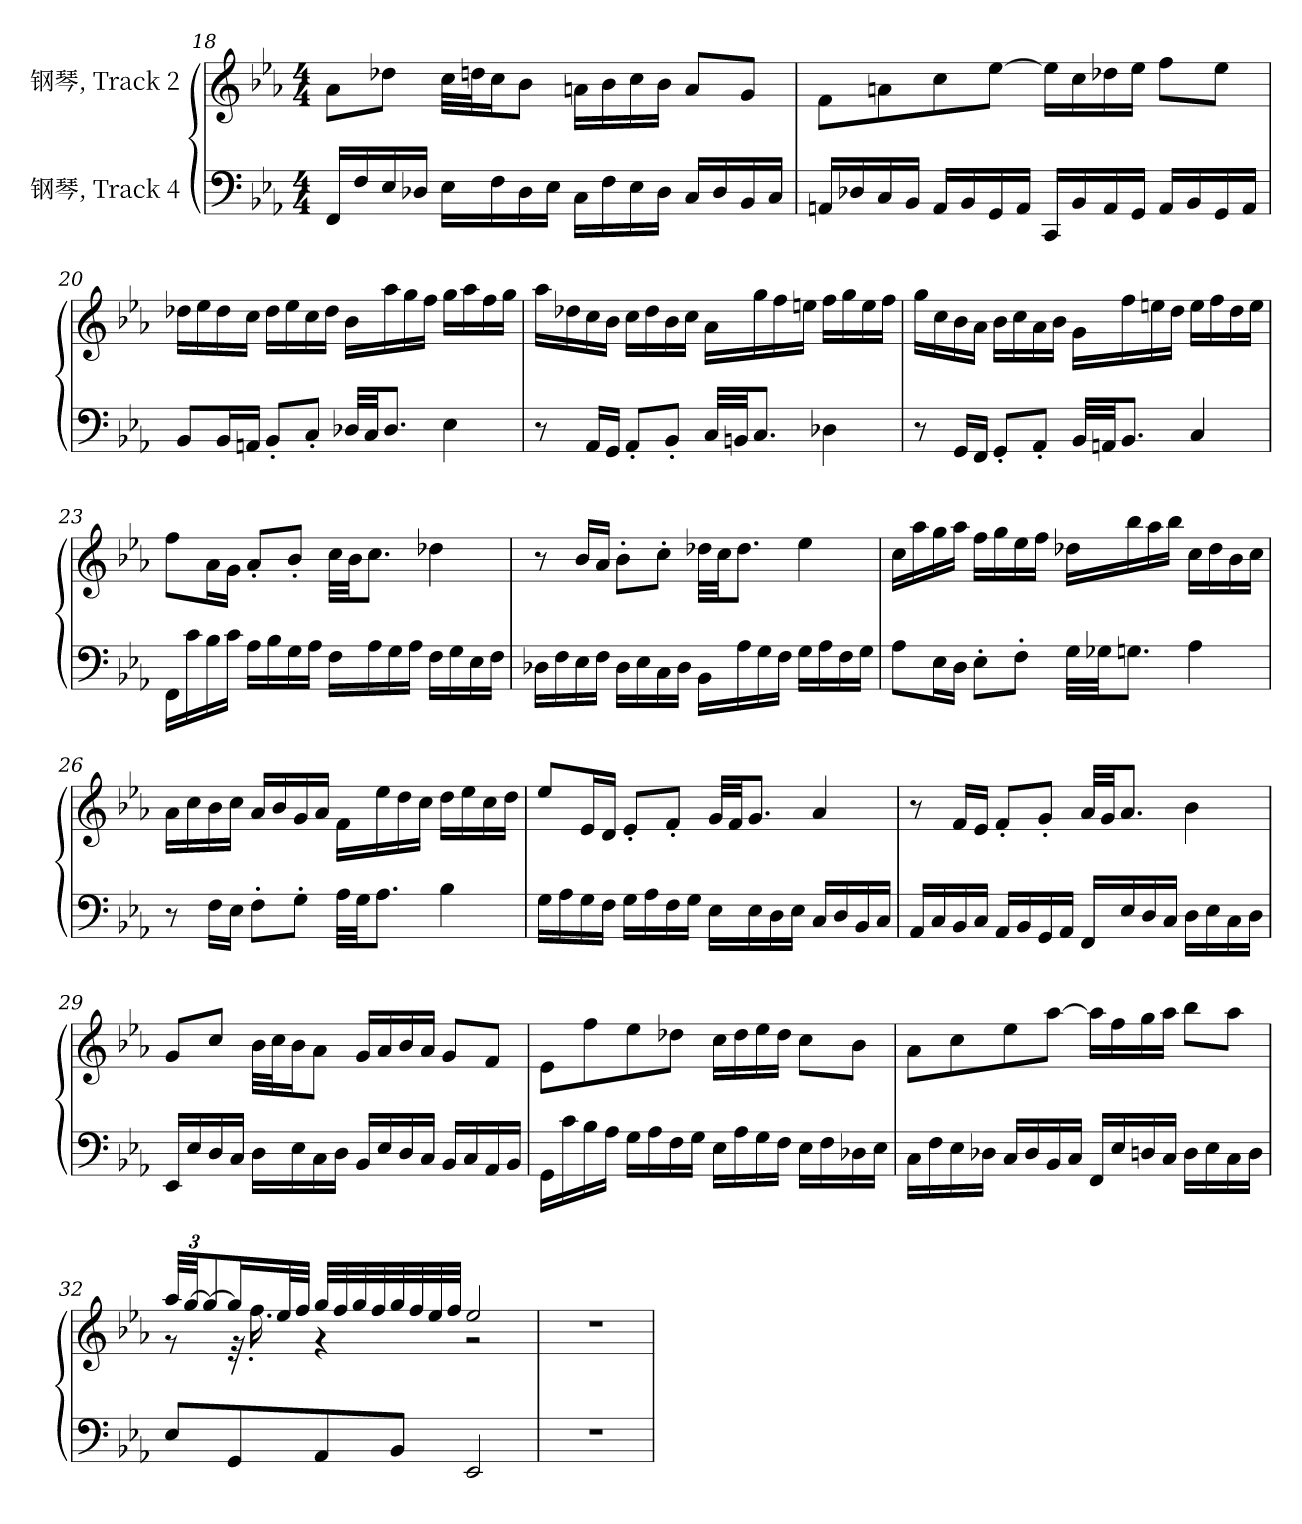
**kern	**kern
*part2	*part1
*staff2	*staff1
*I"钢琴, Track 4	*I"钢琴, Track 2
*clefF4	*clefG2
*k[b-e-a-]	*k[b-e-a-]
*M4/4	*M4/4
=18	=18
16FF/LL	8a-\L
16F/	.
16E-/	8dd-X\J
16D-X/JJ	.
16E-\LL	32cc\LLL
.	32ddn\J
16F\	16cc\J
16D-\	8b-\J
16E-\JJ	.
16C\LL	16an\LL
16F\	16b-\
16E-\	16cc\
16D-\JJ	16b-\JJ
16C/LL	8a/L
16D-/	.
16BB-/	8g/J
16C/JJ	.
!!LO:LB:g=z
=19	=19
16AAn/LL	8f\L
16D-X/	.
16C/	8an\
16BB-/JJ	.
16AA/LL	8cc\
16BB-/	.
16GG/	[8ee-\J
16AA/JJ	.
16CC/LL	16ee-\LL]
16BB-/	16cc\
16AA/	16dd-X\
16GG/JJ	16ee-\JJ
16AA/LL	8ff\L
16BB-/	.
16GG/	8ee-\J
16AA/JJ	.
=20	=20
8BB-/L	16dd-X\LL
.	16ee-\
16BB-/L	16dd-\
16AAn/JJ	16cc\JJ
8BB-'/L	16dd-\LL
.	16ee-\
8C'/J	16cc\
.	16dd-\JJ
32D-X/LLL	16b-\LL
32C/JJ	.
8.D-/J	16aa-\
.	16gg\
.	16ff\JJ
4E-\	16gg\LL
.	16aa-\
.	16ff\
.	16gg\JJ
!!LO:LB:g=z
=21	=21
8r	16aa-\LL
.	16dd-X\
16AA-/LL	16cc\
16GG/JJ	16b-\JJ
8AA-'/L	16cc\LL
.	16dd-\
8BB-'/J	16b-\
.	16cc\JJ
32C/LLL	16a-\LL
32BBn/JJ	.
8.C/J	16gg\
.	16ff\
.	16een\JJ
4D-X\	16ff\LL
.	16gg\
.	16ee\
.	16ff\JJ
=22	=22
8r	16gg\LL
.	16cc\
16GG/LL	16b-\
16FF/JJ	16a-\JJ
8GG'/L	16b-\LL
.	16cc\
8AA-'/J	16a-\
.	16b-\JJ
32BB-/LLL	16g\LL
32AAn/JJ	.
8.BB-/J	16ff\
.	16een\
.	16dd\JJ
4C/	16ee\LL
.	16ff\
.	16dd\
.	16ee\JJ
!!LO:LB:g=z
=23	=23
16FF\LL	8ff\L
16c\	.
16B-\	16a-\L
16c\JJ	16g\JJ
16A-\LL	8a-'/L
16B-\	.
16G\	8b-'/J
16A-\JJ	.
16F\LL	32cc\LLL
.	32b-\JJ
16A-\	8.cc\J
16G\	.
16A-\JJ	.
16F\LL	4dd-X\
16G\	.
16E-\	.
16F\JJ	.
=24	=24
16D-X\LL	8r
16F\	.
16E-\	16b-/LL
16F\JJ	16a-/JJ
16D-\LL	8b-'\L
16E-\	.
16C\	8cc'\J
16D-\JJ	.
16BB-\LL	32dd-X\LLL
.	32cc\JJ
16A-\	8.dd-\J
16G\	.
16F\JJ	.
16G\LL	4ee-\
16A-\	.
16F\	.
16G\JJ	.
!!LO:PB:g=z
=25	=25
8A-\L	16cc\LL
.	16aa-\
16E-\L	16gg\
16D\JJ	16aa-\JJ
8E-'\L	16ff\LL
.	16gg\
8F'\J	16ee-\
.	16ff\JJ
32G\LLL	16dd-X\LL
32G-X\JJ	.
8.Gn\J	16bb-\
.	16aa-\
.	16bb-\JJ
4A-\	16cc\LL
.	16dd-\
.	16b-\
.	16cc\JJ
=26	=26
8r	16a-\LL
.	16cc\
16F\LL	16b-\
16E-\JJ	16cc\JJ
8F'\L	16a-/LL
.	16b-/
8G'\J	16g/
.	16a-/JJ
32A-\LLL	16f\LL
32G\JJ	.
8.A-\J	16ee-\
.	16dd\
.	16cc\JJ
4B-\	16dd\LL
.	16ee-\
.	16cc\
.	16dd\JJ
!!LO:LB:g=z
=27	=27
16G\LL	8ee-/L
16A-\	.
16G\	16e-/L
16F\JJ	16d/JJ
16G\LL	8e-'/L
16A-\	.
16F\	8f'/J
16G\JJ	.
16E-\LL	32g/LLL
.	32f/JJ
16E-\	8.g/J
16D\	.
16E-\JJ	.
16C/LL	4a-/
16D/	.
16BB-/	.
16C/JJ	.
=28	=28
16AA-/LL	8r
16C/	.
16BB-/	16f/LL
16C/JJ	16e-/JJ
16AA-/LL	8f'/L
16BB-/	.
16GG/	8g'/J
16AA-/JJ	.
16FF/LL	32a-/LLL
.	32g/JJ
16E-/	8.a-/J
16D/	.
16C/JJ	.
16D\LL	4b-\
16E-\	.
16C\	.
16D\JJ	.
!!LO:LB:g=z
=29	=29
16EE-/LL	8g/L
16E-/	.
16D/	8cc/J
16C/JJ	.
16D\LL	32b-\LLL
.	32cc\J
16E-\	16b-\J
16C\	8a-\J
16D\JJ	.
16BB-/LL	16g/LL
16E-/	16a-/
16D/	16b-/
16C/JJ	16a-/JJ
16BB-/LL	8g/L
16C/	.
16AA-/	8f/J
16BB-/JJ	.
=30	=30
16GG\LL	8e-\L
16c\	.
16B-\	8ff\
16A-\JJ	.
16G\LL	8ee-\
16A-\	.
16F\	8dd-X\J
16G\JJ	.
16E-\LL	16cc\LL
16A-\	16dd-\
16G\	16ee-\
16F\JJ	16dd-\JJ
16E-\LL	8cc\L
16F\	.
16D-X\	8b-\J
16E-\JJ	.
!!LO:LB:g=z
=31	=31
*	*MM68
16C\LL	8a-\L
16F\	.
16E-\	8cc\
16D-X\JJ	.
16C/LL	8ee-\
16D-/	.
16BB-/	[8aa-\J
16C/JJ	.
16FF/LL	16aa-\LL]
16E-/	16ff\
16Dn/	16gg\
16C/JJ	16aa-\JJ
16D\LL	8bb-\L
16E-\	.
16C\	8aa-\J
16D\JJ	.
=32	=32
*	*Xbrackettup
*	*^
8E-/L	48aa-/LLL	8r
*	*MM54	*
.	[48gg/JJ	.
.	12gg/_	.
8GG/	16gg/L]	32r
.	.	16.ff'\
.	32ee-/L	.
.	32ff/JJJ	.
8AA-/	32gg/LLL	4r
.	32ff/	.
.	32gg/	.
.	32ff/	.
*	*MM48	*
8BB-/J	32gg/	.
.	32ff/	.
*	*MM47	*
.	32ee-/	.
.	32ff/JJJ	.
*	*MM46	*
2EE-/	2ee-/	2r
*	*v	*v
=33	=33
*	*MM32
1r	1r
=	=
*-	*-
